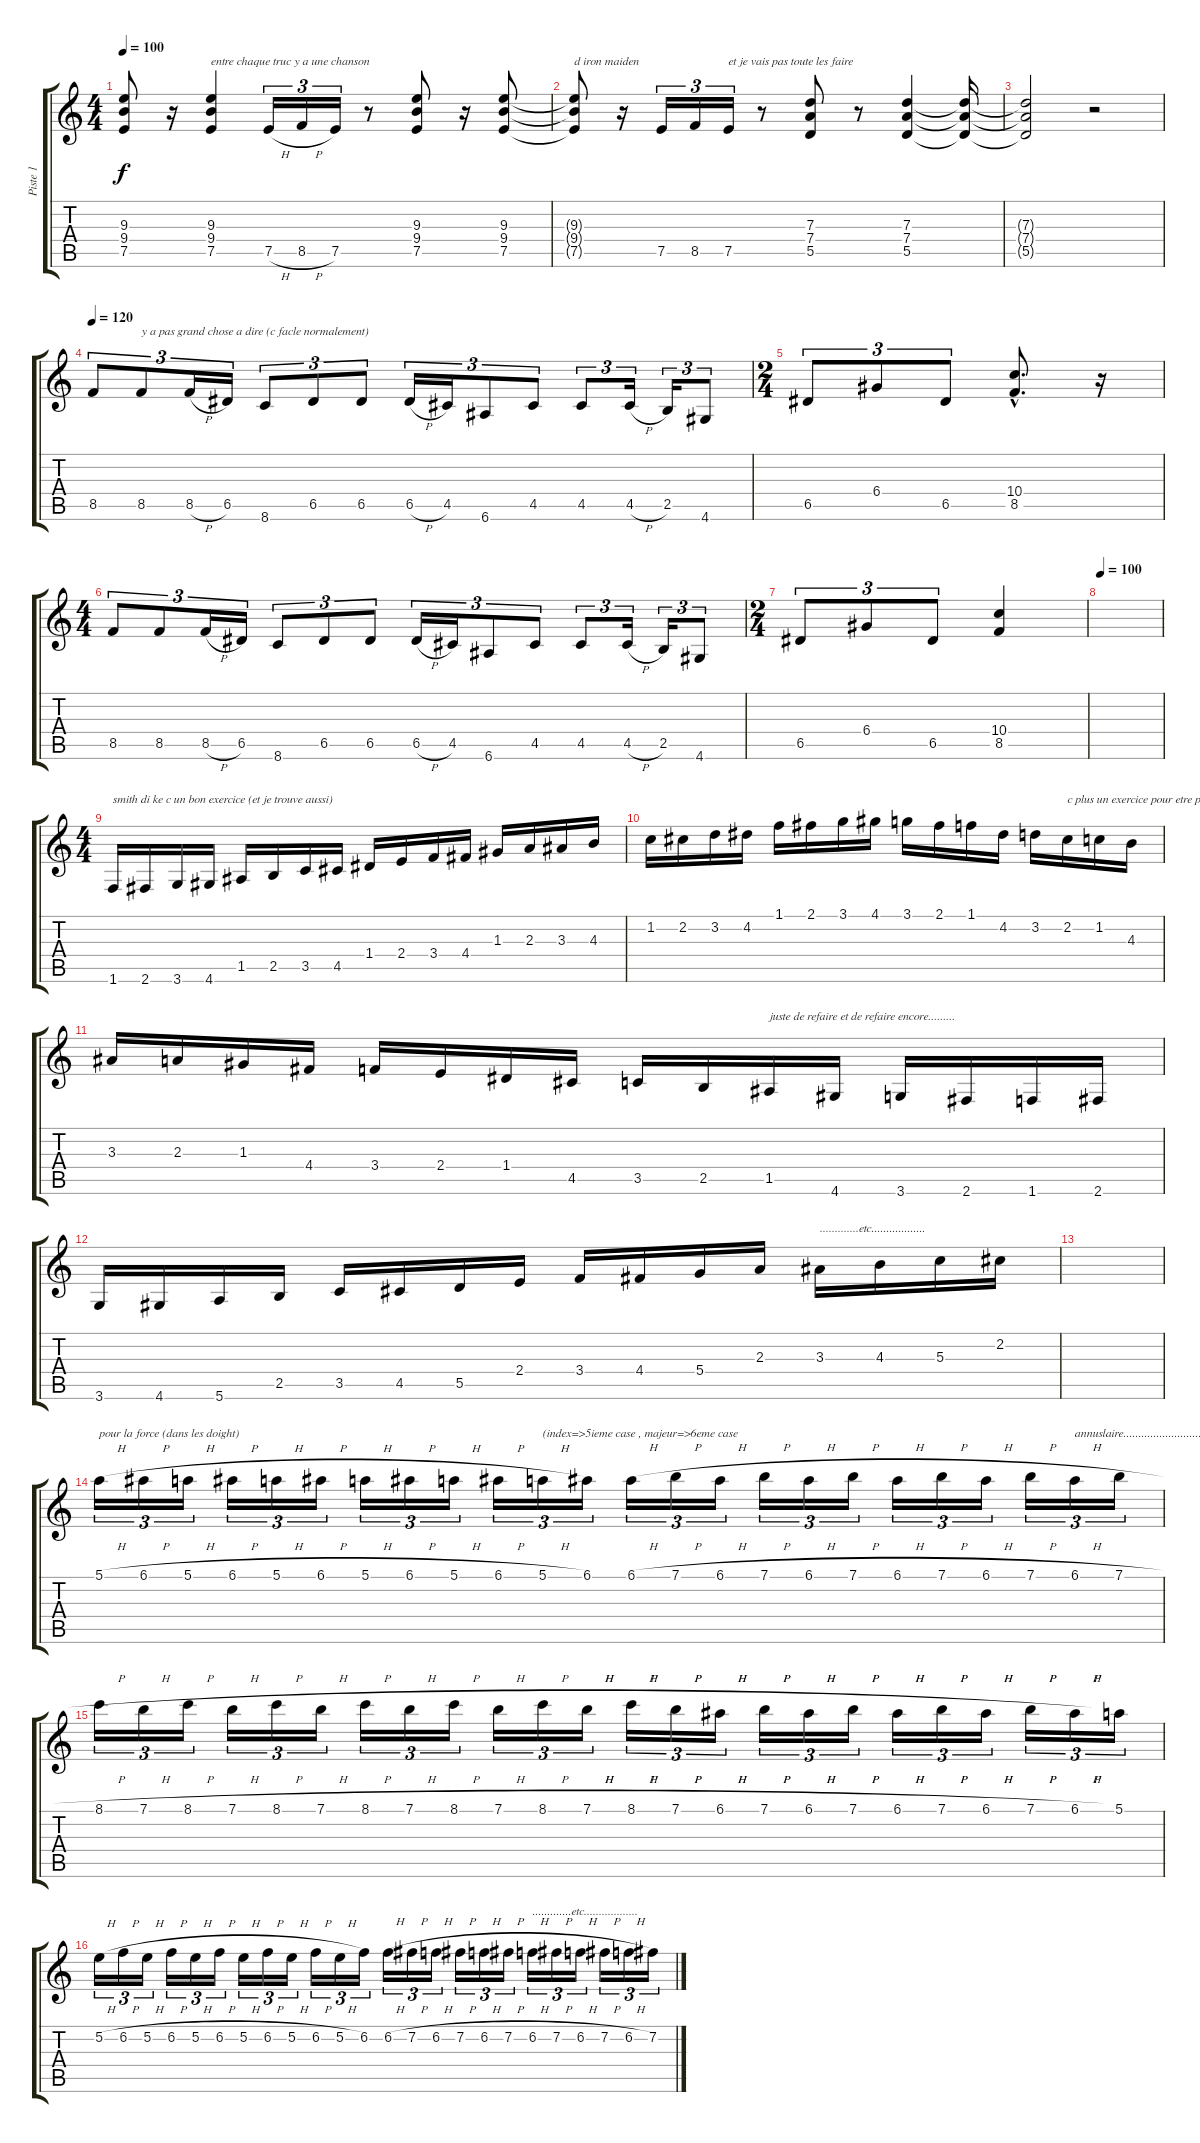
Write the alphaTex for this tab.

\track ("Piste 1" "Piste 1") {instrument distortionguitar}
\staff {score tabs}
\tuning (E4 B3 G3 D3 A2 E2) {hide}
\ts (4 4)
\tempo 100
\clef g2
\ks c
(9.3 9.4 7.5).8{dy f} r.16 (9.3 9.4 7.5).4{txt "entre chaque truc y a une chanson "} 7.5{h}.16{tu (3 2)} 8.5{h}.16{tu (3 2)} 7.5.16{tu (3 2)} r.8 (9.3 9.4 7.5).8 r.16 (9.3 9.4 7.5).8 |
(9.3{t} 9.4{t} 7.5{t}).8{txt "d iron maiden"} r.16 7.5.16{tu (3 2)} 8.5.16{tu (3 2)} 7.5.16{tu (3 2) txt "et je vais pas toute les faire"} r.8 (7.3 7.4 5.5).8 r.8 (7.3 7.4 5.5).4 (7.3{t} 7.4{t} 5.5{t}).16 |
(7.3{t} 7.4{t} 5.5{t}).2 r.2 |
\tempo 120
8.5.8{tu (3 2)} 8.5.8{tu (3 2) txt "y a pas grand chose a dire (c facle normalement)"} 8.5{h}.16{tu (3 2)} 6.5.16{tu (3 2)} 8.6.8{tu (3 2)} 6.5.8{tu (3 2)} 6.5.8{tu (3 2)} 6.5{h}.16{tu (3 2)} 4.5.16{tu (3 2)} 6.6.8{tu (3 2)} 4.5.8{tu (3 2)} 4.5.8{tu (3 2)} 4.5{h}.16{tu (3 2)} 2.5.16{tu (3 2)} 4.6.8{tu (3 2)} |
\ts (2 4)
6.5.8{tu (3 2)} 6.4.8{tu (3 2)} 6.5.8{tu (3 2)} (10.4{hac} 8.5{hac}).8{d} r.16 |
\ts (4 4)
8.5.8{tu (3 2)} 8.5.8{tu (3 2)} 8.5{h}.16{tu (3 2)} 6.5.16{tu (3 2)} 8.6.8{tu (3 2)} 6.5.8{tu (3 2)} 6.5.8{tu (3 2)} 6.5{h}.16{tu (3 2)} 4.5.16{tu (3 2)} 6.6.8{tu (3 2)} 4.5.8{tu (3 2)} 4.5.8{tu (3 2)} 4.5{h}.16{tu (3 2)} 2.5.16{tu (3 2)} 4.6.8{tu (3 2)} |
\ts (2 4)
6.5.8{tu (3 2)} 6.4.8{tu (3 2)} 6.5.8{tu (3 2)} (10.4 8.5).4 |
\tempo 100
|
\ts (4 4)
1.6.16{txt "smith di ke c un bon exercice (et je trouve aussi)"} 2.6.16 3.6.16 4.6.16 1.5.16 2.5.16 3.5.16 4.5.16 1.4.16 2.4.16 3.4.16 4.4.16 1.3.16 2.3.16 3.3.16 4.3.16 |
1.2.16 2.2.16 3.2.16 4.2.16 1.1.16 2.1.16 3.1.16 4.1.16 3.1.16 2.1.16 1.1.16 4.2.16 3.2.16 2.2.16{txt "c plus un exercice pour etre pls rapide il suffit "} 1.2.16 4.3.16 |
3.3.16 2.3.16 1.3.16 4.4.16 3.4.16 2.4.16 1.4.16 4.5.16 3.5.16 2.5.16 1.5.16{txt "juste de refaire et de refaire encore........."} 4.6.16 3.6.16 2.6.16 1.6.16 2.6.16 |
3.6.16 4.6.16 5.6.16 2.5.16 3.5.16 4.5.16 5.5.16 2.4.16 3.4.16 4.4.16 5.4.16 2.3.16 3.3.16{txt ".............etc.................."} 4.3.16 5.3.16 2.2.16 |
|
5.1{h}.16{tu (3 2) txt "pour la force (dans les doight)"} 6.1{h}.16{tu (3 2)} 5.1{h}.16{tu (3 2)} 6.1{h}.16{tu (3 2)} 5.1{h}.16{tu (3 2)} 6.1{h}.16{tu (3 2)} 5.1{h}.16{tu (3 2)} 6.1{h}.16{tu (3 2)} 5.1{h}.16{tu (3 2)} 6.1{h}.16{tu (3 2)} 5.1{h}.16{tu (3 2) txt "(index=>5ieme case , majeur=>6eme case"} 6.1.16{tu (3 2)} 6.1{h}.16{tu (3 2)} 7.1{h}.16{tu (3 2)} 6.1{h}.16{tu (3 2)} 7.1{h}.16{tu (3 2)} 6.1{h}.16{tu (3 2)} 7.1{h}.16{tu (3 2)} 6.1{h}.16{tu (3 2)} 7.1{h}.16{tu (3 2)} 6.1{h}.16{tu (3 2)} 7.1{h}.16{tu (3 2)} 6.1{h}.16{tu (3 2) txt "annuslaire.......................................)"} 7.1{h}.16{tu (3 2)} |
8.1{h}.16{tu (3 2)} 7.1{h}.16{tu (3 2)} 8.1{h}.16{tu (3 2)} 7.1{h}.16{tu (3 2)} 8.1{h}.16{tu (3 2)} 7.1{h}.16{tu (3 2)} 8.1{h}.16{tu (3 2)} 7.1{h}.16{tu (3 2)} 8.1{h}.16{tu (3 2)} 7.1{h}.16{tu (3 2)} 8.1{h}.16{tu (3 2)} 7.1{h}.16{tu (3 2)} 8.1{h}.16{tu (3 2)} 7.1{h}.16{tu (3 2)} 6.1{h}.16{tu (3 2)} 7.1{h}.16{tu (3 2)} 6.1{h}.16{tu (3 2)} 7.1{h}.16{tu (3 2)} 6.1{h}.16{tu (3 2)} 7.1{h}.16{tu (3 2)} 6.1{h}.16{tu (3 2)} 7.1{h}.16{tu (3 2)} 6.1{h}.16{tu (3 2)} 5.1.16{tu (3 2)} |
5.2{h}.16{tu (3 2)} 6.2{h}.16{tu (3 2)} 5.2{h}.16{tu (3 2)} 6.2{h}.16{tu (3 2)} 5.2{h}.16{tu (3 2)} 6.2{h}.16{tu (3 2)} 5.2{h}.16{tu (3 2)} 6.2{h}.16{tu (3 2)} 5.2{h}.16{tu (3 2)} 6.2{h}.16{tu (3 2)} 5.2{h}.16{tu (3 2)} 6.2.16{tu (3 2)} 6.2{h}.16{tu (3 2)} 7.2{h}.16{tu (3 2)} 6.2{h}.16{tu (3 2)} 7.2{h}.16{tu (3 2)} 6.2{h}.16{tu (3 2)} 7.2{h}.16{tu (3 2)} 6.2{h}.16{tu (3 2) txt ".............etc.................."} 7.2{h}.16{tu (3 2)} 6.2{h}.16{tu (3 2)} 7.2{h}.16{tu (3 2)} 6.2{h}.16{tu (3 2)} 7.2.16{tu (3 2)}
